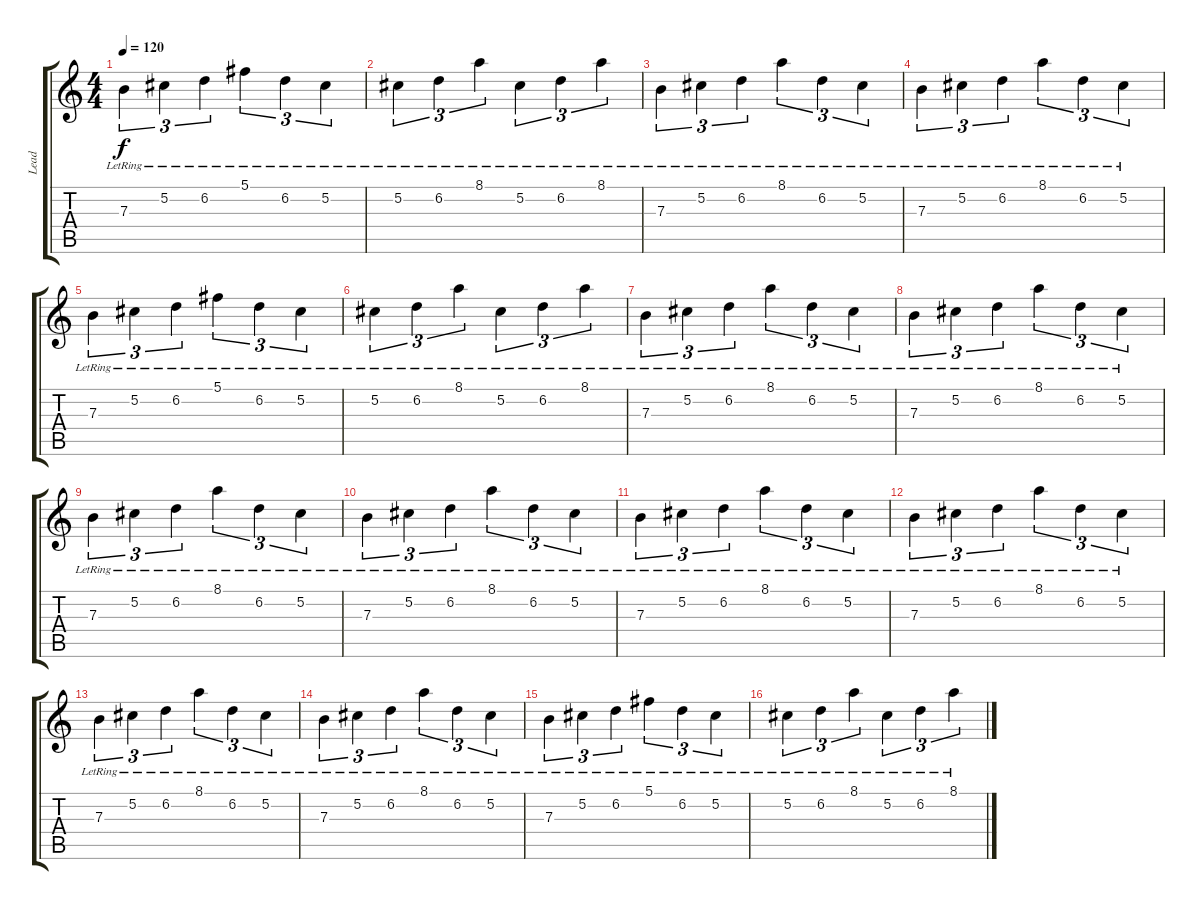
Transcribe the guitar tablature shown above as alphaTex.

\track ("Lead" "Lead") {instrument distortionguitar}
\staff {score tabs}
\tuning (Db4 Ab3 E3 B2 Gb2 B1) {hide}
\ts (4 4)
\tempo 120
\clef g2
\ks c
7.3{lr}.4{tu (3 2) dy f} 5.2{lr}.4{tu (3 2)} 6.2{lr}.4{tu (3 2)} 5.1{lr}.4{tu (3 2)} 6.2{lr}.4{tu (3 2)} 5.2{lr}.4{tu (3 2)} |
5.2{lr}.4{tu (3 2)} 6.2{lr}.4{tu (3 2)} 8.1{lr}.4{tu (3 2)} 5.2{lr}.4{tu (3 2)} 6.2{lr}.4{tu (3 2)} 8.1{lr}.4{tu (3 2)} |
7.3{lr}.4{tu (3 2)} 5.2{lr}.4{tu (3 2)} 6.2{lr}.4{tu (3 2)} 8.1{lr}.4{tu (3 2)} 6.2{lr}.4{tu (3 2)} 5.2{lr}.4{tu (3 2)} |
7.3{lr}.4{tu (3 2)} 5.2{lr}.4{tu (3 2)} 6.2{lr}.4{tu (3 2)} 8.1{lr}.4{tu (3 2)} 6.2{lr}.4{tu (3 2)} 5.2{lr}.4{tu (3 2)} |
7.3{lr}.4{tu (3 2)} 5.2{lr}.4{tu (3 2)} 6.2{lr}.4{tu (3 2)} 5.1{lr}.4{tu (3 2)} 6.2{lr}.4{tu (3 2)} 5.2{lr}.4{tu (3 2)} |
5.2{lr}.4{tu (3 2)} 6.2{lr}.4{tu (3 2)} 8.1{lr}.4{tu (3 2)} 5.2{lr}.4{tu (3 2)} 6.2{lr}.4{tu (3 2)} 8.1{lr}.4{tu (3 2)} |
7.3{lr}.4{tu (3 2)} 5.2{lr}.4{tu (3 2)} 6.2{lr}.4{tu (3 2)} 8.1{lr}.4{tu (3 2)} 6.2{lr}.4{tu (3 2)} 5.2{lr}.4{tu (3 2)} |
7.3{lr}.4{tu (3 2)} 5.2{lr}.4{tu (3 2)} 6.2{lr}.4{tu (3 2)} 8.1{lr}.4{tu (3 2)} 6.2{lr}.4{tu (3 2)} 5.2{lr}.4{tu (3 2)} |
7.3{lr}.4{tu (3 2)} 5.2{lr}.4{tu (3 2)} 6.2{lr}.4{tu (3 2)} 8.1{lr}.4{tu (3 2)} 6.2{lr}.4{tu (3 2)} 5.2{lr}.4{tu (3 2)} |
7.3{lr}.4{tu (3 2)} 5.2{lr}.4{tu (3 2)} 6.2{lr}.4{tu (3 2)} 8.1{lr}.4{tu (3 2)} 6.2{lr}.4{tu (3 2)} 5.2{lr}.4{tu (3 2)} |
7.3{lr}.4{tu (3 2)} 5.2{lr}.4{tu (3 2)} 6.2{lr}.4{tu (3 2)} 8.1{lr}.4{tu (3 2)} 6.2{lr}.4{tu (3 2)} 5.2{lr}.4{tu (3 2)} |
7.3{lr}.4{tu (3 2)} 5.2{lr}.4{tu (3 2)} 6.2{lr}.4{tu (3 2)} 8.1{lr}.4{tu (3 2)} 6.2{lr}.4{tu (3 2)} 5.2{lr}.4{tu (3 2)} |
7.3{lr}.4{tu (3 2)} 5.2{lr}.4{tu (3 2)} 6.2{lr}.4{tu (3 2)} 8.1{lr}.4{tu (3 2)} 6.2{lr}.4{tu (3 2)} 5.2{lr}.4{tu (3 2)} |
7.3{lr}.4{tu (3 2)} 5.2{lr}.4{tu (3 2)} 6.2{lr}.4{tu (3 2)} 8.1{lr}.4{tu (3 2)} 6.2{lr}.4{tu (3 2)} 5.2{lr}.4{tu (3 2)} |
7.3{lr}.4{tu (3 2)} 5.2{lr}.4{tu (3 2)} 6.2{lr}.4{tu (3 2)} 5.1{lr}.4{tu (3 2)} 6.2{lr}.4{tu (3 2)} 5.2{lr}.4{tu (3 2)} |
5.2{lr}.4{tu (3 2)} 6.2{lr}.4{tu (3 2)} 8.1{lr}.4{tu (3 2)} 5.2{lr}.4{tu (3 2)} 6.2{lr}.4{tu (3 2)} 8.1{lr}.4{tu (3 2)}
